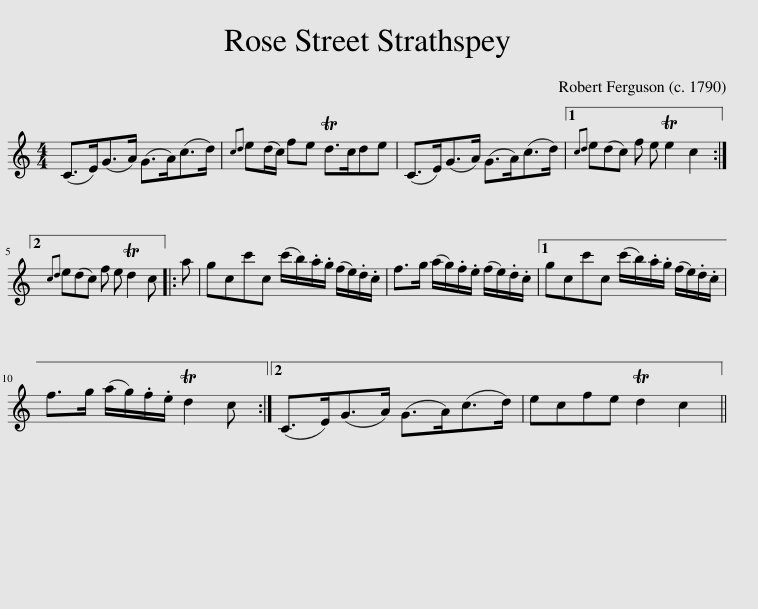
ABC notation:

X:1
L:1/8
M:4/4
I:linebreak $
K:C
V:1 treble
V:1
 (C>E)(G>A) (G>A)(c>d) |{cd} e(d/c/) fe Td>cde | (C>E)(G>A) (G>A)(c>d) |1{cd} e(dc) f e Te2 c2 :|2${cd} e(dc) f e Td2 c |: %5
 a | gcc'c (c'/b/).a/.g/ (f/e/).d/.c/ | f>g (a/g/).f/.e/ (f/e/).d/.c/ |1 gcc'c (c'/b/).a/.g/ (f/e/).d/.c/ |$ f>g (a/g/).f/.e/ Td2 c :|2 %10
 (C>E)(G>A) (G>A)(c>d) | ecfe Td2 c2 || %12
